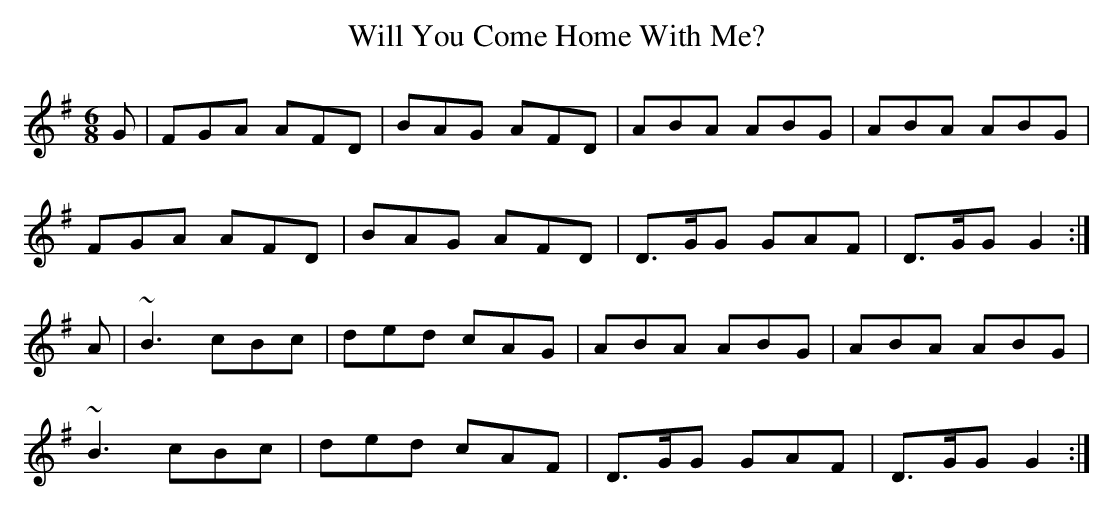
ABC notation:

X:1
T: Will You Come Home With Me?
M: 6/8
L: 1/8
K: G
G|FGA AFD|BAG AFD|ABA ABG|ABA ABG|
FGA AFD|BAG AFD|D>GG GAF|D>GG G2:|
A|~B3 cBc|ded cAG|ABA ABG|ABA ABG|
~B3 cBc|ded cAF|D>GG GAF|D>GG G2:|
